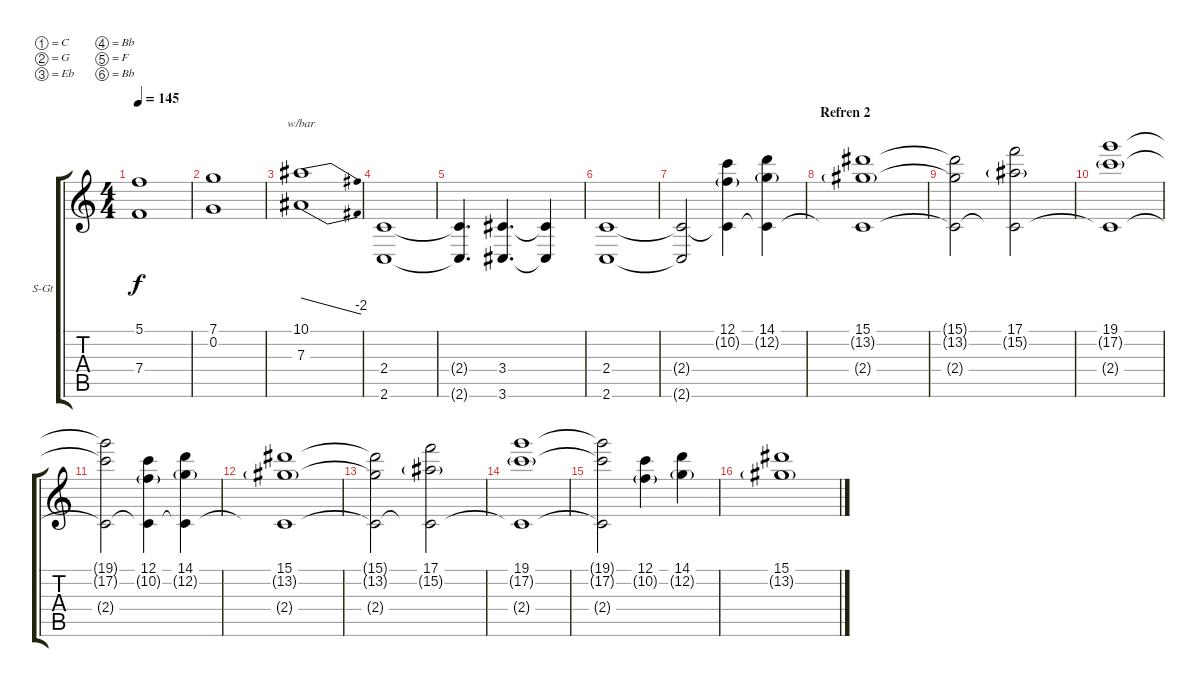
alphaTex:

\bracketExtendMode groupsimilarinstruments
\firstSystemTrackNameOrientation horizontal
\otherSystemsTrackNameOrientation horizontal
\track ("Smyczki" "S-Gt") {instrument stringensemble2}
\staff {score tabs}
\tuning (C4 G3 Eb3 Bb2 F2 Bb1)
\displaytranspose 12
\ts (4 4)
\tempo 145
\clef g2
\ks c
(5.1 7.4).1{dy f} |
(7.1 0.2).1 |
(10.1 7.3).1{tbe (dive default 0 0 60 -8)} |
(2.4 2.6).1 |
(2.4{t} 2.6{t}).4{d} (3.4 3.6).4{d} (3.4{t} 3.6{t}).4 |
(2.4 2.6).1 |
(2.4{t} 2.6{t}).2 (12.1 10.2{g} 2.4{t}).4 (14.1 12.2{g} 2.4{t}).4 |
\section ("" "Refren 2")
(15.1 13.2{g} 2.4{t}).1 |
(15.1{t} 13.2{t} 2.4{t}).2 (17.1 15.2{g} 2.4{t}).2 |
(19.1 17.2{g} 2.4{t}).1 |
(19.1{t} 17.2{t} 2.4{t}).2 (12.1 10.2{g} 2.4{t}).4 (14.1 12.2{g} 2.4{t}).4 |
(15.1 13.2{g} 2.4{t}).1 |
(15.1{t} 13.2{t} 2.4{t}).2 (17.1 15.2{g} 2.4{t}).2 |
(19.1 17.2{g} 2.4{t}).1 |
(19.1{t} 17.2{t} 2.4{t}).2 (12.1 10.2{g}).4 (14.1 12.2{g}).4 |
(15.1 13.2{g}).1
